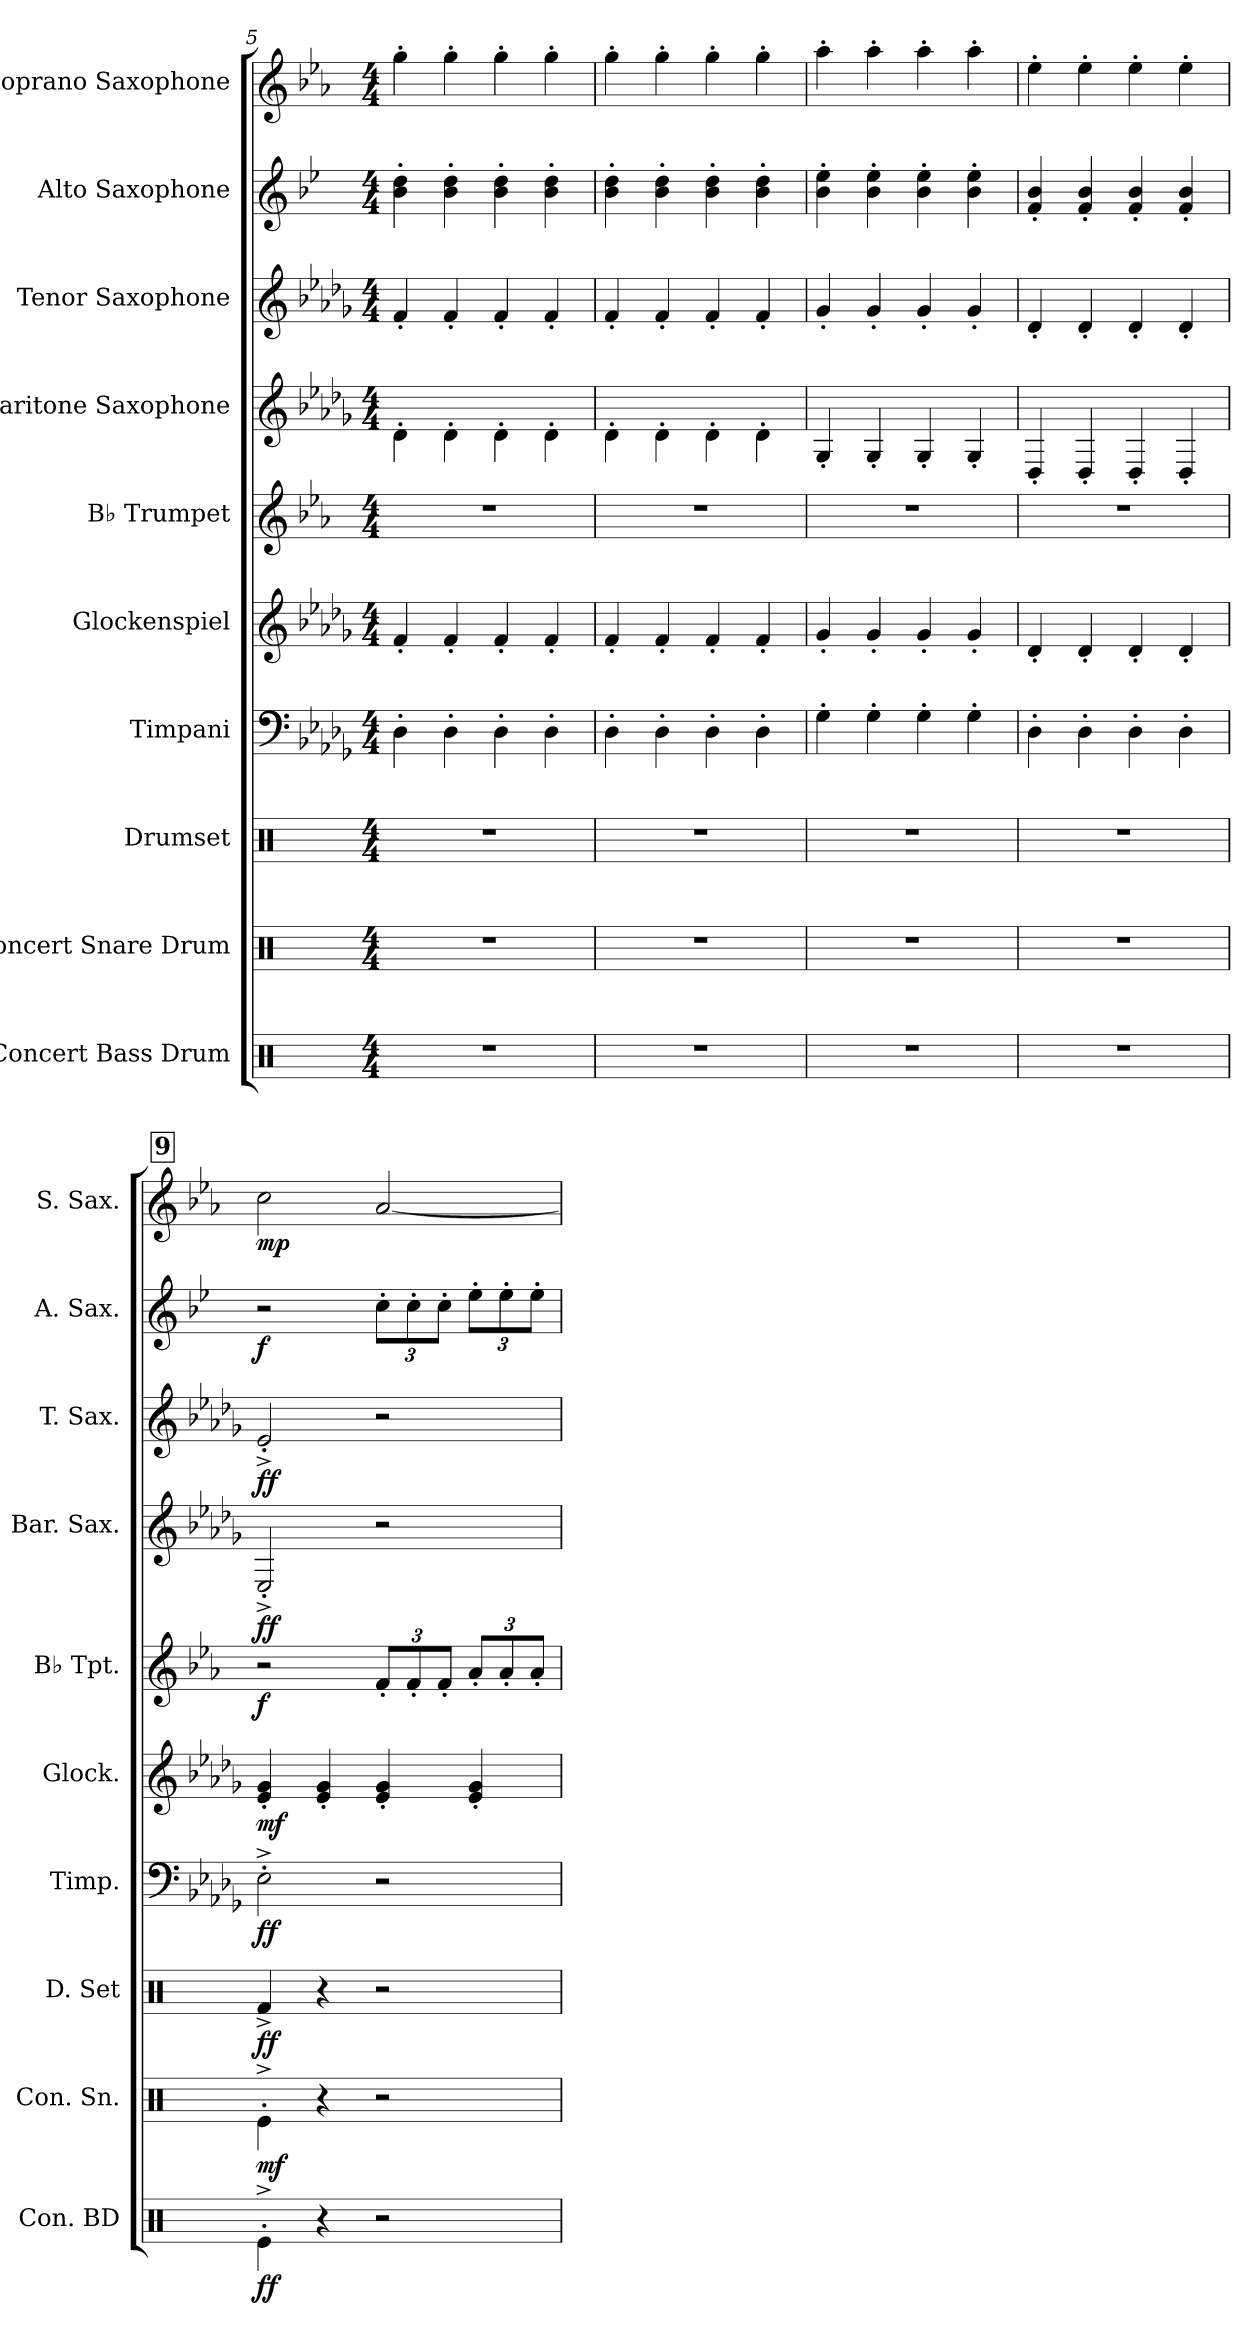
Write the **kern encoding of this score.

**kern	**dynam	**kern	**dynam	**kern	**dynam	**kern	**dynam	**kern	**dynam	**kern	**dynam	**kern	**dynam	**kern	**dynam	**kern	**dynam	**kern	**dynam
*part10	*part10	*part9	*part9	*part8	*part8	*part7	*part7	*part6	*part6	*part5	*part5	*part4	*part4	*part3	*part3	*part2	*part2	*part1	*part1
*staff10	*staff10	*staff9	*staff9	*staff8	*staff8	*staff7	*staff7	*staff6	*staff6	*staff5	*staff5	*staff4	*staff4	*staff3	*staff3	*staff2	*staff2	*staff1	*staff1
*I"Concert Bass Drum	*	*I"Concert Snare Drum	*	*I"Drumset	*	*I"Timpani	*	*I"Glockenspiel	*	*I"B♭ Trumpet	*	*I"Baritone Saxophone	*	*I"Tenor Saxophone	*	*I"Alto Saxophone	*	*I"Soprano Saxophone	*
*I'Con. BD	*	*I'Con. Sn.	*	*I'D. Set	*	*I'Timp.	*	*I'Glock.	*	*I'B♭ Tpt.	*	*I'Bar. Sax.	*	*I'T. Sax.	*	*I'A. Sax.	*	*I'S. Sax.	*
*clefX	*	*clefX	*	*clefX	*	*clefF4	*	*clefG2	*	*clefG2	*	*clefG2	*	*clefG2	*	*clefG2	*	*clefG2	*
*	*	*	*	*	*	*	*	*ITrd-14c-24	*	*ITrd1c2	*	*ITrd12c21	*	*ITrd8c14	*	*ITrd5c9	*	*ITrd1c2	*
*k[]	*	*k[]	*	*k[]	*	*k[b-e-a-d-g-]	*	*k[b-e-a-d-g-]	*	*k[b-e-a-d-g-]	*	*k[b-e-a-d-g-]	*	*k[b-e-a-d-g-]	*	*k[b-e-a-d-g-]	*	*k[b-e-a-d-g-]	*
*M4/4	*	*M4/4	*	*M4/4	*	*M4/4	*	*M4/4	*	*M4/4	*	*M4/4	*	*M4/4	*	*M4/4	*	*M4/4	*
=5	=5	=5	=5	=5	=5	=5	=5	=5	=5	=5	=5	=5	=5	=5	=5	=5	=5	=5	=5
1r	.	1r	.	1r	.	4D-'\	.	4fff'/	.	1r	.	4D-'\	.	4F'/	.	4d-\' 4f\'	.	4ff'\	.
.	.	.	.	.	.	4D-'\	.	4fff'/	.	.	.	4D-'\	.	4F'/	.	4d-\' 4f\'	.	4ff'\	.
.	.	.	.	.	.	4D-'\	.	4fff'/	.	.	.	4D-'\	.	4F'/	.	4d-\' 4f\'	.	4ff'\	.
.	.	.	.	.	.	4D-'\	.	4fff'/	.	.	.	4D-'\	.	4F'/	.	4d-\' 4f\'	.	4ff'\	.
=6	=6	=6	=6	=6	=6	=6	=6	=6	=6	=6	=6	=6	=6	=6	=6	=6	=6	=6	=6
1r	.	1r	.	1r	.	4D-'\	.	4fff'/	.	1r	.	4D-'\	.	4F'/	.	4d-\' 4f\'	.	4ff'\	.
.	.	.	.	.	.	4D-'\	.	4fff'/	.	.	.	4D-'\	.	4F'/	.	4d-\' 4f\'	.	4ff'\	.
.	.	.	.	.	.	4D-'\	.	4fff'/	.	.	.	4D-'\	.	4F'/	.	4d-\' 4f\'	.	4ff'\	.
.	.	.	.	.	.	4D-'\	.	4fff'/	.	.	.	4D-'\	.	4F'/	.	4d-\' 4f\'	.	4ff'\	.
=7	=7	=7	=7	=7	=7	=7	=7	=7	=7	=7	=7	=7	=7	=7	=7	=7	=7	=7	=7
1r	.	1r	.	1r	.	4G-'\	.	4ggg-'/	.	1r	.	4GG-'/	.	4G-'/	.	4d-\' 4g-\'	.	4gg-'\	.
.	.	.	.	.	.	4G-'\	.	4ggg-'/	.	.	.	4GG-'/	.	4G-'/	.	4d-\' 4g-\'	.	4gg-'\	.
.	.	.	.	.	.	4G-'\	.	4ggg-'/	.	.	.	4GG-'/	.	4G-'/	.	4d-\' 4g-\'	.	4gg-'\	.
.	.	.	.	.	.	4G-'\	.	4ggg-'/	.	.	.	4GG-'/	.	4G-'/	.	4d-\' 4g-\'	.	4gg-'\	.
=8	=8	=8	=8	=8	=8	=8	=8	=8	=8	=8	=8	=8	=8	=8	=8	=8	=8	=8	=8
1r	.	1r	.	1r	.	4D-'\	.	4ddd-'/	.	1r	.	4DD-'/	.	4D-'/	.	4A-/' 4d-/'	.	4dd-'\	.
.	.	.	.	.	.	4D-'\	.	4ddd-'/	.	.	.	4DD-'/	.	4D-'/	.	4A-/' 4d-/'	.	4dd-'\	.
.	.	.	.	.	.	4D-'\	.	4ddd-'/	.	.	.	4DD-'/	.	4D-'/	.	4A-/' 4d-/'	.	4dd-'\	.
.	.	.	.	.	.	4D-'\	.	4ddd-'/	.	.	.	4DD-'/	.	4D-'/	.	4A-/' 4d-/'	.	4dd-'\	.
!!LO:REH:place=s1:a:B:fs=14:t=9
=9	=9	=9	=9	=9	=9	=9	=9	=9	=9	=9	=9	=9	=9	=9	=9	=9	=9	=9	=9
!	!LO:DY:b	!	!LO:DY:b	!	!LO:DY:b	!	!LO:DY:b	!	!LO:DY:b	!	!LO:DY:b	!	!LO:DY:b	!	!LO:DY:b	!	!LO:DY:b	!	!LO:DY:b
4Re^'\	ff	4Re^'\	mf	4Rf^/	ff	2E-^'\	ff	4eee-/' 4ggg-/'	mf	2r	f	2EE-^'/	ff	2E-^'/	ff	2r	f	2b-\	mp
4r	.	4r	.	4r	.	.	.	4eee-/' 4ggg-/'	.	.	.	.	.	.	.	.	.	.	.
*	*	*	*	*	*	*	*	*	*	*Xbrackettup	*	*	*	*	*	*Xbrackettup	*	*	*
2r	.	2r	.	2r	.	2r	.	4eee-/' 4ggg-/'	.	12e-'/L	.	2r	.	2r	.	12e-'\L	.	[2g-/	.
.	.	.	.	.	.	.	.	.	.	12e-'/	.	.	.	.	.	12e-'\	.	.	.
.	.	.	.	.	.	.	.	.	.	12e-'/J	.	.	.	.	.	12e-'\J	.	.	.
.	.	.	.	.	.	.	.	4eee-/' 4ggg-/'	.	12g-'/L	.	.	.	.	.	12g-'\L	.	.	.
.	.	.	.	.	.	.	.	.	.	12g-'/	.	.	.	.	.	12g-'\	.	.	.
.	.	.	.	.	.	.	.	.	.	12g-'/J	.	.	.	.	.	12g-'\J	.	.	.
=	=	=	=	=	=	=	=	=	=	=	=	=	=	=	=	=	=	=	=
*-	*-	*-	*-	*-	*-	*-	*-	*-	*-	*-	*-	*-	*-	*-	*-	*-	*-	*-	*-
